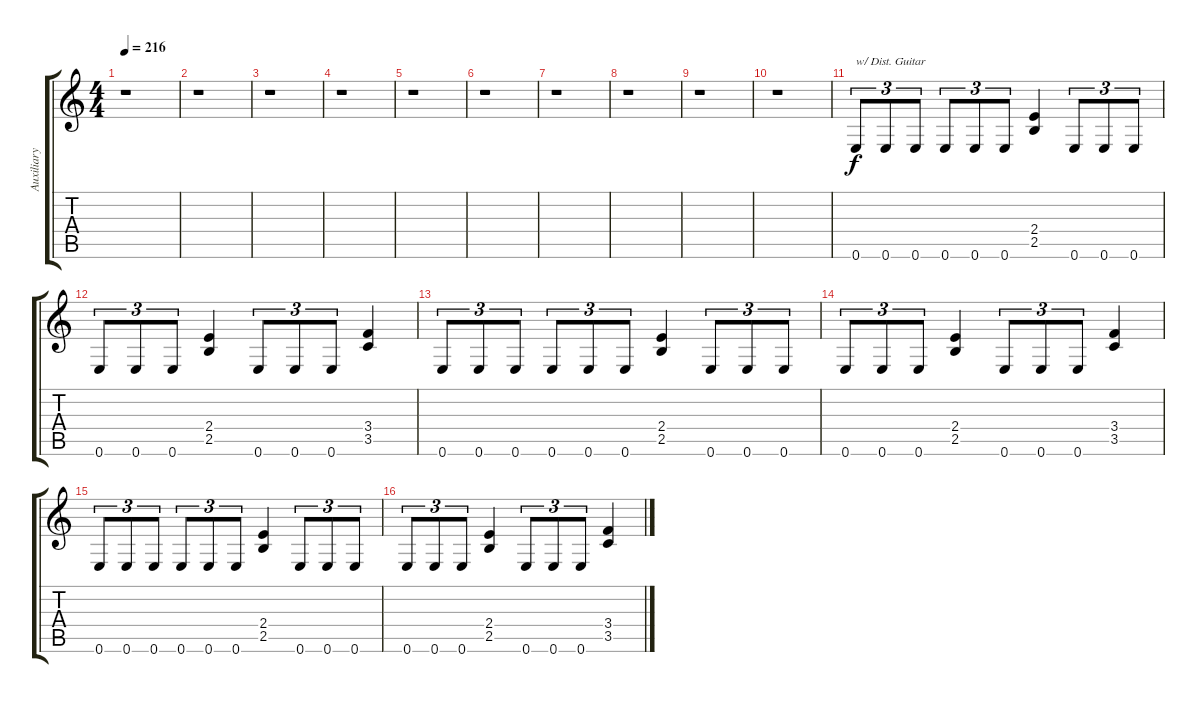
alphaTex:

\track ("Auxiliary Guitar" "Auxiliary ") {instrument distortionguitar}
\staff {score tabs}
\tuning (E4 B3 G3 D3 A2 E2) {hide}
\ts (4 4)
\tempo 216
\clef g2
\ks c
r.1{dy f} |
r.1 |
r.1 |
r.1 |
r.1 |
r.1 |
r.1 |
r.1 |
r.1 |
r.1 |
0.6.8{tu (3 2) txt "w/ Dist. Guitar"} 0.6.8{tu (3 2)} 0.6.8{tu (3 2)} 0.6.8{tu (3 2)} 0.6.8{tu (3 2)} 0.6.8{tu (3 2)} (2.4 2.5).4 0.6.8{tu (3 2)} 0.6.8{tu (3 2)} 0.6.8{tu (3 2)} |
0.6.8{tu (3 2)} 0.6.8{tu (3 2)} 0.6.8{tu (3 2)} (2.4 2.5).4 0.6.8{tu (3 2)} 0.6.8{tu (3 2)} 0.6.8{tu (3 2)} (3.4 3.5).4 |
0.6.8{tu (3 2)} 0.6.8{tu (3 2)} 0.6.8{tu (3 2)} 0.6.8{tu (3 2)} 0.6.8{tu (3 2)} 0.6.8{tu (3 2)} (2.4 2.5).4 0.6.8{tu (3 2)} 0.6.8{tu (3 2)} 0.6.8{tu (3 2)} |
0.6.8{tu (3 2)} 0.6.8{tu (3 2)} 0.6.8{tu (3 2)} (2.4 2.5).4 0.6.8{tu (3 2)} 0.6.8{tu (3 2)} 0.6.8{tu (3 2)} (3.4 3.5).4 |
0.6.8{tu (3 2)} 0.6.8{tu (3 2)} 0.6.8{tu (3 2)} 0.6.8{tu (3 2)} 0.6.8{tu (3 2)} 0.6.8{tu (3 2)} (2.4 2.5).4 0.6.8{tu (3 2)} 0.6.8{tu (3 2)} 0.6.8{tu (3 2)} |
0.6.8{tu (3 2)} 0.6.8{tu (3 2)} 0.6.8{tu (3 2)} (2.4 2.5).4 0.6.8{tu (3 2)} 0.6.8{tu (3 2)} 0.6.8{tu (3 2)} (3.4 3.5).4
